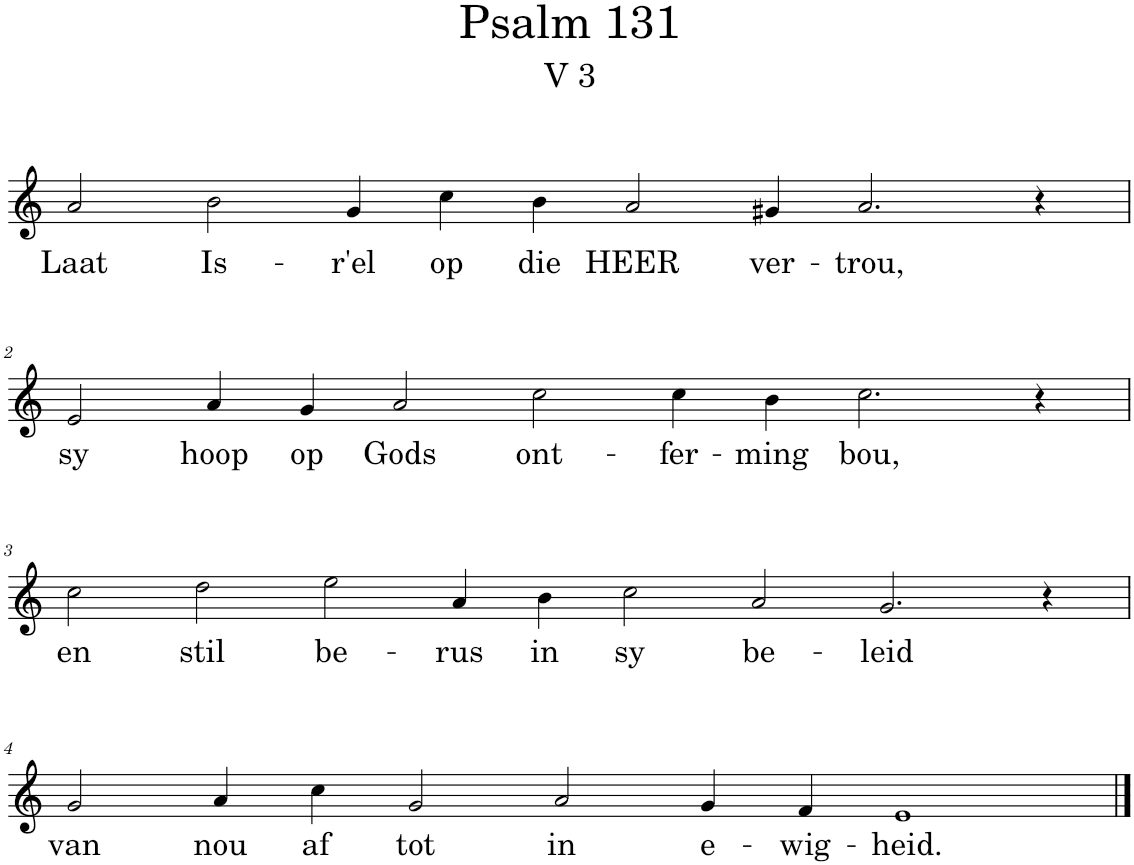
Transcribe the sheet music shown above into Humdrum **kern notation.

**kern	**text
*part1	*part1
*staff1	*staff1
*I"Pipe Organ	*
*I'Org.	*
*clefG2	*
*k[]	*
*M14/4	*
=1	=1
!	!LO:LY:b
2a/	Laat
!	!LO:LY:b
2b\	Is-
!	!LO:LY:b
4g/	-r'el
!	!LO:LY:b
4cc\	op
!	!LO:LY:b
4b\	die
!	!LO:LY:b
2a/	HEER
!	!LO:LY:b
4g#X/	ver-
!	!LO:LY:b
2.a/	-trou,
4r	.
!!LO:LB:g=z
=2	=2
!	!LO:LY:b
2e/	sy
!	!LO:LY:b
4a/	hoop
!	!LO:LY:b
4g/	op
!	!LO:LY:b
2a/	Gods
!	!LO:LY:b
2cc\	ont-
!	!LO:LY:b
4cc\	-fer-
!	!LO:LY:b
4b\	-ming
!	!LO:LY:b
2.cc\	bou,
4r	.
!!LO:LB:g=z
=3	=3
*M16/4	*
!	!LO:LY:b
2cc\	en
!	!LO:LY:b
2dd\	stil
!	!LO:LY:b
2ee\	be-
!	!LO:LY:b
4a/	-rus
!	!LO:LY:b
4b\	in
!	!LO:LY:b
2cc\	sy
!	!LO:LY:b
2a/	be-
!	!LO:LY:b
2.g/	-leid
4r	.
!!LO:LB:g=z
=4	=4
*M14/4	*
!	!LO:LY:b
2g/	van
!	!LO:LY:b
4a/	nou
!	!LO:LY:b
4cc\	af
!	!LO:LY:b
2g/	tot
!	!LO:LY:b
2a/	in
!	!LO:LY:b
4g/	e-
!	!LO:LY:b
4f/	-wig-
!	!LO:LY:b
1e	-heid.
==	==
*-	*-
